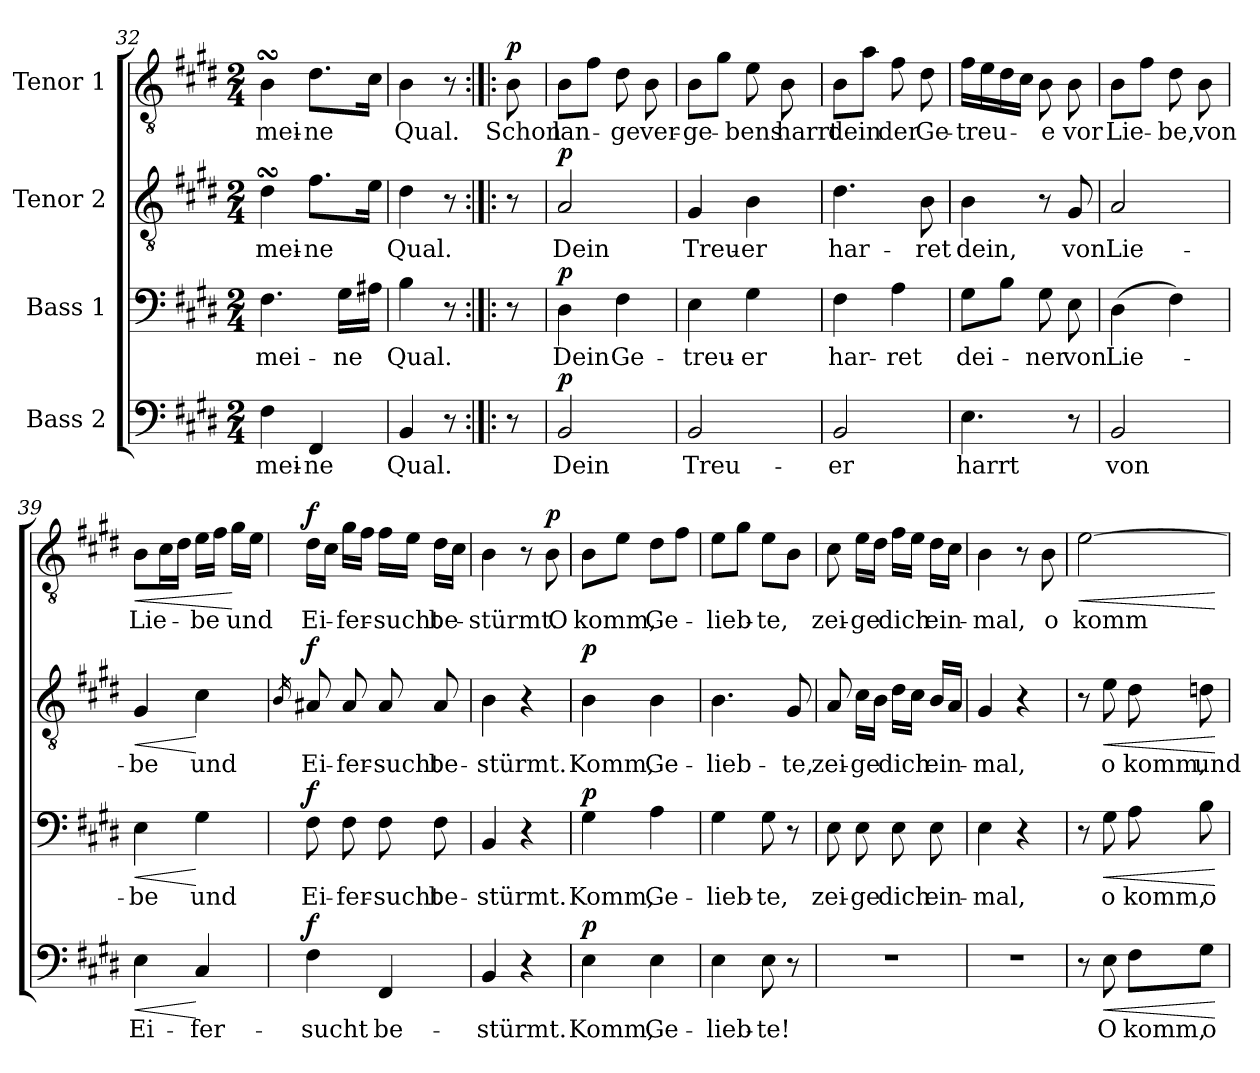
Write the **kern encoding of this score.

**kern	**text	**dynam	**kern	**text	**dynam	**kern	**text	**dynam	**kern	**text	**dynam
*part4	*part4	*part4	*part3	*part3	*part3	*part2	*part2	*part2	*part1	*part1	*part1
*staff4	*staff4	*staff4	*staff3	*staff3	*staff3	*staff2	*staff2	*staff2	*staff1	*staff1	*staff1
*I"Bass 2	*	*	*I"Bass 1	*	*	*I"Tenor 2	*	*	*I"Tenor 1	*	*
!!LO:LB:g=z
*clefF4	*	*	*clefF4	*	*	*clefGv2	*	*	*clefGv2	*	*
*k[f#c#g#d#]	*	*	*k[f#c#g#d#]	*	*	*k[f#c#g#d#]	*	*	*k[f#c#g#d#]	*	*
*M2/4	*	*	*M2/4	*	*	*M2/4	*	*	*M2/4	*	*
=32	=32	=32	=32	=32	=32	=32	=32	=32	=32	=32	=32
!	!LO:LY:b	!	!	!LO:LY:b	!	!	!LO:LY:b	!	!	!LO:LY:b	!
4F#\	mei-	.	4.F#\	mei-	.	4d#sSsS\	mei-	.	4BsSSS\	mei-	.
!	!LO:LY:b	!	!	!	!	!	!LO:LY:b	!	!	!LO:LY:b	!
4FF#/	-ne	.	.	.	.	8.f#\L	-ne	.	8.d#\L	-ne	.
!	!	!	!	!LO:LY:b	!	!	!	!	!	!	!
.	.	.	16G#\LL	-ne	.	.	.	.	.	.	.
.	.	.	16A#X\JJ	.	.	16e\Jk	.	.	16c#\Jk	.	.
=33	=33	=33	=33	=33	=33	=33	=33	=33	=33	=33	=33
!	!LO:LY:b	!	!	!LO:LY:b	!	!	!LO:LY:b	!	!	!LO:LY:b	!
4BB/	Qual.	.	4B\	Qual.	.	4d#\	Qual.	.	4B\	Qual.	.
8r	.	.	8r	.	.	8r	.	.	8r	.	.
=33X2:|!|:	=33X2:|!|:	=33X2:|!|:	=33X2:|!|:	=33X2:|!|:	=33X2:|!|:	=33X2:|!|:	=33X2:|!|:	=33X2:|!|:	=33X2:|!|:	=33X2:|!|:	=33X2:|!|:
!	!	!	!	!	!	!	!	!	!	!LO:LY:b	!LO:DY:a
8r	.	.	8r	.	.	8r	.	.	8B\	Schon	p
=34	=34	=34	=34	=34	=34	=34	=34	=34	=34	=34	=34
!	!LO:LY:b	!LO:DY:a	!	!LO:LY:b	!LO:DY:a	!	!LO:LY:b	!LO:DY:a	!	!LO:LY:b	!
2BB/	Dein	p	4D#\	Dein	p	2A/	Dein	p	8B\L	lan-	.
.	.	.	.	.	.	.	.	.	8f#\J	.	.
!	!	!	!	!LO:LY:b	!	!	!	!	!	!LO:LY:b	!
.	.	.	4F#\	Ge-	.	.	.	.	8d#\	-ge	.
!	!	!	!	!	!	!	!	!	!	!LO:LY:b	!
.	.	.	.	.	.	.	.	.	8B\	ver-	.
=35	=35	=35	=35	=35	=35	=35	=35	=35	=35	=35	=35
!	!LO:LY:b	!	!	!LO:LY:b	!	!	!LO:LY:b	!	!	!LO:LY:b	!
2BB/	-Treu-	.	4E\	-treu-	.	4G#/	-Treu-	.	8B\L	-ge-	.
.	.	.	.	.	.	.	.	.	8g#\J	.	.
!	!	!	!	!LO:LY:b	!	!	!LO:LY:b	!	!	!LO:LY:b	!
.	.	.	4G#\	-er	.	4B\	-er	.	8e\	-bens	.
!	!	!	!	!	!	!	!	!	!	!LO:LY:b	!
.	.	.	.	.	.	.	.	.	8B\	harrt	.
=36	=36	=36	=36	=36	=36	=36	=36	=36	=36	=36	=36
!	!LO:LY:b	!	!	!LO:LY:b	!	!	!LO:LY:b	!	!	!LO:LY:b	!
2BB/	-er	.	4F#\	har-	.	4.d#\	har-	.	8B\L	dein	.
.	.	.	.	.	.	.	.	.	8a\J	.	.
!	!	!	!	!LO:LY:b	!	!	!	!	!	!LO:LY:b	!
.	.	.	4A\	-ret	.	.	.	.	8f#\	der	.
!	!	!	!	!	!	!	!LO:LY:b	!	!	!LO:LY:b	!
.	.	.	.	.	.	8B\	-ret	.	8d#\	Ge-	.
!!LO:PB:g=z
=37	=37	=37	=37	=37	=37	=37	=37	=37	=37	=37	=37
!	!LO:LY:b	!	!	!LO:LY:b	!	!	!LO:LY:b	!	!	!LO:LY:b	!
4.E\	harrt	.	8G#\L	dei-	.	4B\	dein,	.	16f#\LL	-treu-	.
.	.	.	.	.	.	.	.	.	16e\	.	.
.	.	.	8B\J	.	.	.	.	.	16d#\	.	.
.	.	.	.	.	.	.	.	.	16c#\JJ	.	.
!	!	!	!	!LO:LY:b	!	!	!	!	!	!LO:LY:b	!
.	.	.	8G#\	-ner	.	8r	.	.	8B\	-e	.
!	!	!	!	!LO:LY:b	!	!	!LO:LY:b	!	!	!LO:LY:b	!
8r	.	.	8E\	von	.	8G#/	von	.	8B\	vor	.
=38	=38	=38	=38	=38	=38	=38	=38	=38	=38	=38	=38
!	!LO:LY:b	!	!	!LO:LY:b	!	!	!LO:LY:b	!	!	!LO:LY:b	!
2BB/	von	.	(4D#\	Lie-	.	2A/	Lie-	.	8B\L	Lie-	.
.	.	.	.	.	.	.	.	.	8f#\J	.	.
!	!	!	!	!	!	!	!	!	!	!LO:LY:b	!
.	.	.	4F#\)	.	.	.	.	.	8d#\	-be,	.
!	!	!	!	!	!	!	!	!	!	!LO:LY:b	!
.	.	.	.	.	.	.	.	.	8B\	von	.
=39	=39	=39	=39	=39	=39	=39	=39	=39	=39	=39	=39
!	!LO:LY:b	!LO:HP:b	!	!LO:LY:b	!LO:HP:b	!	!LO:LY:b	!LO:HP:b	!	!LO:LY:b	!LO:HP:b
4E\	Ei-	<	4E\	-be	<	4G#/	-be	<	8B\L	Lie-	<
.	.	.	.	.	.	.	.	.	16c#\L	.	.
.	.	.	.	.	.	.	.	.	16d#\JJ	.	.
!	!LO:LY:b	!	!	!LO:LY:b	!	!	!LO:LY:b	!	!	!LO:LY:b	!
4C#/	-fer-	[	4G#\	und	[	4c#\	und	[	16e\LL	-be	.
.	.	.	.	.	.	.	.	.	16f#\JJ	.	.
!	!	!	!	!	!	!	!	!	!	!LO:LY:b	!
.	.	.	.	.	.	.	.	.	16g#\LL	und	[
.	.	.	.	.	.	.	.	.	16e\JJ	.	.
=40	=40	=40	=40	=40	=40	=40	=40	=40	=40	=40	=40
.	.	.	.	.	.	16qB/	.	.	.	.	.
!	!LO:LY:b	!LO:DY:a	!	!LO:LY:b	!LO:DY:a	!	!LO:LY:b	!LO:DY:a	!	!LO:LY:b	!LO:DY:a
4F#\	-sucht	f	8F#\	Ei-	f	8A#X/	Ei-	f	16d#\LL	Ei-	f
.	.	.	.	.	.	.	.	.	16c#\JJ	.	.
!	!	!	!	!LO:LY:b	!	!	!LO:LY:b	!	!	!LO:LY:b	!
.	.	.	8F#\	-fer-	.	8A#/	-fer-	.	16g#\LL	-fer-	.
.	.	.	.	.	.	.	.	.	16f#\JJ	.	.
!	!LO:LY:b	!	!	!LO:LY:b	!	!	!LO:LY:b	!	!	!LO:LY:b	!
4FF#/	be-	.	8F#\	-sucht	.	8A#/	-sucht	.	16f#\LL	-sucht	.
.	.	.	.	.	.	.	.	.	16e\JJ	.	.
!	!	!	!	!LO:LY:b	!	!	!LO:LY:b	!	!	!LO:LY:b	!
.	.	.	8F#\	be-	.	8A#/	be-	.	16d#\LL	be-	.
.	.	.	.	.	.	.	.	.	16c#\JJ	.	.
!!LO:LB:g=z
=41	=41	=41	=41	=41	=41	=41	=41	=41	=41	=41	=41
!	!LO:LY:b	!	!	!LO:LY:b	!	!	!LO:LY:b	!	!	!LO:LY:b	!
4BB/	-stürmt.	.	4BB/	-stürmt.	.	4B\	-stürmt.	.	4B\	-stürmt.	.
4r	.	.	4r	.	.	4r	.	.	8r	.	.
!	!	!	!	!	!	!	!	!	!	!LO:LY:b	!LO:DY:a
.	.	.	.	.	.	.	.	.	8B\	O	p
=42	=42	=42	=42	=42	=42	=42	=42	=42	=42	=42	=42
!	!LO:LY:b	!LO:DY:a	!	!LO:LY:b	!LO:DY:a	!	!LO:LY:b	!LO:DY:a	!	!LO:LY:b	!
4E\	Komm,	p	4G#\	Komm,	p	4B\	Komm,	p	8B\L	komm,	.
.	.	.	.	.	.	.	.	.	8e\J	.	.
!	!LO:LY:b	!	!	!LO:LY:b	!	!	!LO:LY:b	!	!	!LO:LY:b	!
4E\	Ge-	.	4A\	Ge-	.	4B\	Ge-	.	8d#\L	Ge-	.
.	.	.	.	.	.	.	.	.	8f#\J	.	.
=43	=43	=43	=43	=43	=43	=43	=43	=43	=43	=43	=43
!	!LO:LY:b	!	!	!LO:LY:b	!	!	!LO:LY:b	!	!	!LO:LY:b	!
4E\	-lieb-	.	4G#\	-lieb-	.	4.B\	-lieb-	.	8e\L	-lieb-	.
.	.	.	.	.	.	.	.	.	8g#\J	.	.
!	!LO:LY:b	!	!	!LO:LY:b	!	!	!	!	!	!LO:LY:b	!
8E\	-te!	.	8G#\	-te,	.	.	.	.	8e\L	-te,	.
!	!	!	!	!	!	!	!LO:LY:b	!	!	!	!
8r	.	.	8r	.	.	8G#/	-te,	.	8B\J	.	.
=44	=44	=44	=44	=44	=44	=44	=44	=44	=44	=44	=44
!	!	!	!	!LO:LY:b	!	!	!LO:LY:b	!	!	!LO:LY:b	!
2r	.	.	8E\	zei-	.	8A/	zei-	.	8c#\	zei-	.
!	!	!	!	!LO:LY:b	!	!	!LO:LY:b	!	!	!LO:LY:b	!
.	.	.	8E\	-ge	.	16c#\LL	-ge	.	16e\LL	-ge	.
.	.	.	.	.	.	16B\JJ	.	.	16d#\JJ	.	.
!	!	!	!	!LO:LY:b	!	!	!LO:LY:b	!	!	!LO:LY:b	!
.	.	.	8E\	dich	.	16d#\LL	dich	.	16f#\LL	dich	.
.	.	.	.	.	.	16c#\JJ	.	.	16e\JJ	.	.
!	!	!	!	!LO:LY:b	!	!	!LO:LY:b	!	!	!LO:LY:b	!
.	.	.	8E\	ein-	.	16B/LL	ein-	.	16d#\LL	ein-	.
.	.	.	.	.	.	16A/JJ	.	.	16c#\JJ	.	.
=45	=45	=45	=45	=45	=45	=45	=45	=45	=45	=45	=45
!	!	!	!	!LO:LY:b	!	!	!LO:LY:b	!	!	!LO:LY:b	!
2r	.	.	4E\	-mal,	.	4G#/	-mal,	.	4B\	-mal,	.
.	.	.	4r	.	.	4r	.	.	8r	.	.
!	!	!	!	!	!	!	!	!	!	!LO:LY:b	!
.	.	.	.	.	.	.	.	.	8B\	o	.
!!LO:LB:g=z
=46	=46	=46	=46	=46	=46	=46	=46	=46	=46	=46	=46
!	!	!	!	!	!	!	!	!	!	!LO:LY:b	!LO:HP:b
8r	.	.	8r	.	.	8r	.	.	[2e\	komm	<
!	!LO:LY:b	!LO:HP:b	!	!LO:LY:b	!LO:HP:b	!	!LO:LY:b	!LO:HP:b	!	!	!
8E\	O	<	8G#\	o	<	8e\	o	<	.	.	.
!	!LO:LY:b	!	!	!LO:LY:b	!	!	!LO:LY:b	!	!	!	!
8F#\L	komm,	.	8A\	komm,	.	8d#\	komm,	.	.	.	.
!	!LO:LY:b	!	!	!LO:LY:b	!	!	!LO:LY:b	!	!	!	!
8G#\J	o	.	8B\	o	.	8dn\	und	.	.	.	.
.	.	[	.	.	[	.	.	[	.	.	[
=	=	=	=	=	=	=	=	=	=	=	=
*-	*-	*-	*-	*-	*-	*-	*-	*-	*-	*-	*-
